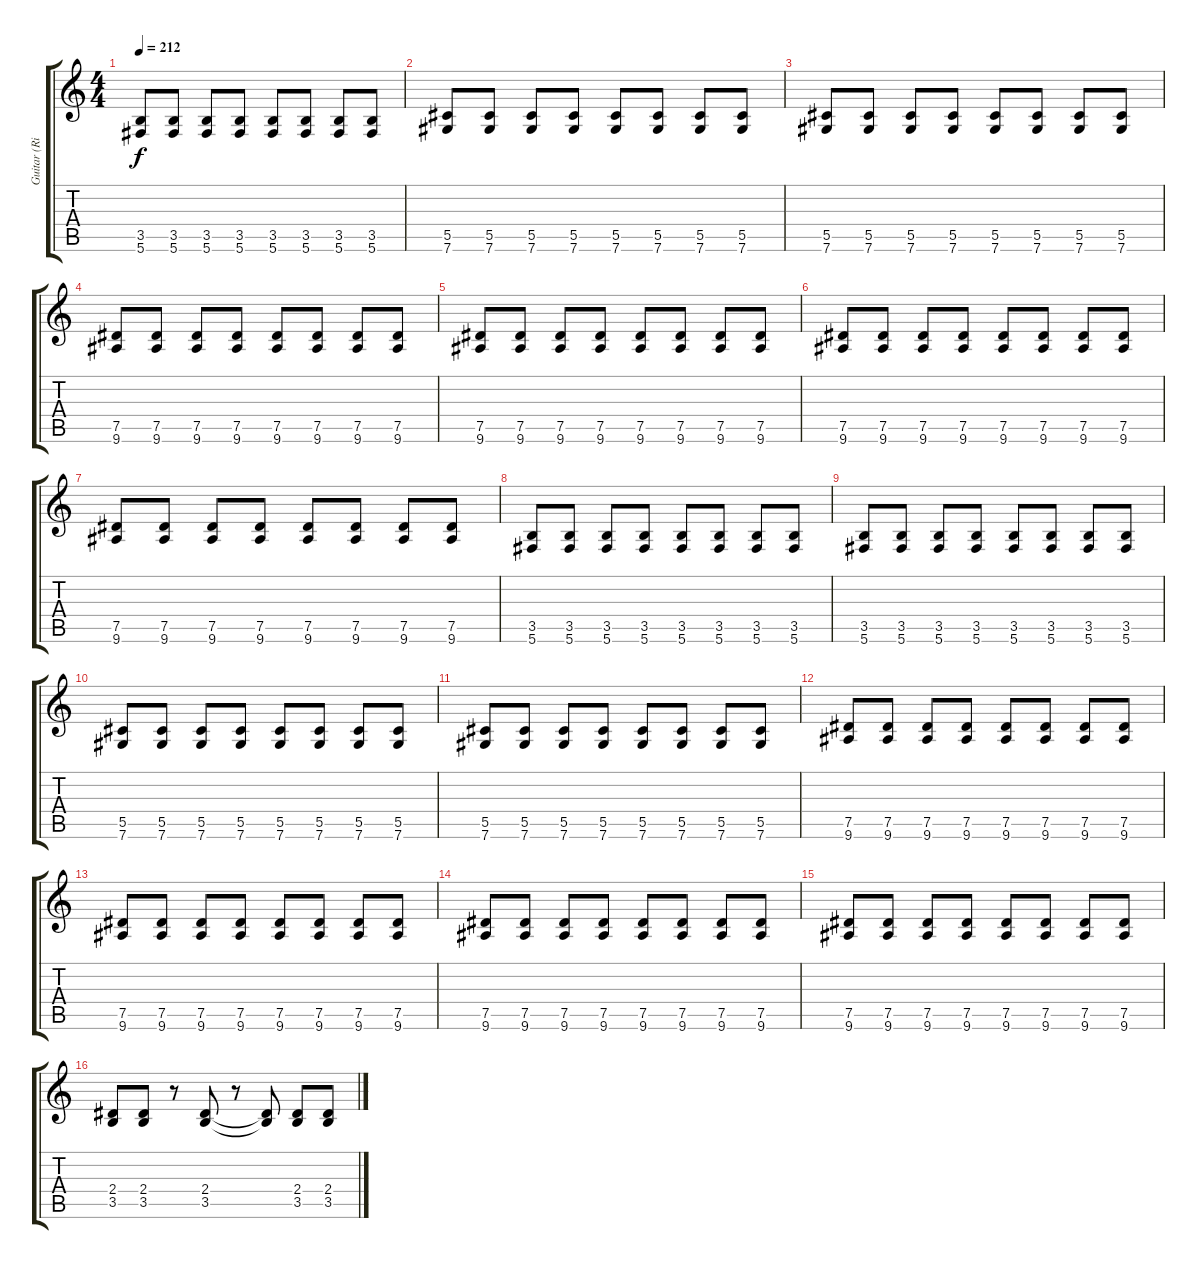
\track ("Guitar (Ric)" "Guitar (Ri") {instrument distortionguitar}
\staff {score tabs}
\tuning (Eb4 Bb3 Gb3 Db3 Ab2 Db2) {hide}
\ts (4 4)
\tempo 212
\clef g2
\ks c
(3.5 5.6).8{dy f} (3.5 5.6).8 (3.5 5.6).8 (3.5 5.6).8 (3.5 5.6).8 (3.5 5.6).8 (3.5 5.6).8 (3.5 5.6).8 |
(5.5 7.6).8 (5.5 7.6).8 (5.5 7.6).8 (5.5 7.6).8 (5.5 7.6).8 (5.5 7.6).8 (5.5 7.6).8 (5.5 7.6).8 |
(5.5 7.6).8 (5.5 7.6).8 (5.5 7.6).8 (5.5 7.6).8 (5.5 7.6).8 (5.5 7.6).8 (5.5 7.6).8 (5.5 7.6).8 |
(7.5 9.6).8 (7.5 9.6).8 (7.5 9.6).8 (7.5 9.6).8 (7.5 9.6).8 (7.5 9.6).8 (7.5 9.6).8 (7.5 9.6).8 |
(7.5 9.6).8 (7.5 9.6).8 (7.5 9.6).8 (7.5 9.6).8 (7.5 9.6).8 (7.5 9.6).8 (7.5 9.6).8 (7.5 9.6).8 |
(7.5 9.6).8 (7.5 9.6).8 (7.5 9.6).8 (7.5 9.6).8 (7.5 9.6).8 (7.5 9.6).8 (7.5 9.6).8 (7.5 9.6).8 |
(7.5 9.6).8 (7.5 9.6).8 (7.5 9.6).8 (7.5 9.6).8 (7.5 9.6).8 (7.5 9.6).8 (7.5 9.6).8 (7.5 9.6).8 |
(3.5 5.6).8 (3.5 5.6).8 (3.5 5.6).8 (3.5 5.6).8 (3.5 5.6).8 (3.5 5.6).8 (3.5 5.6).8 (3.5 5.6).8 |
(3.5 5.6).8 (3.5 5.6).8 (3.5 5.6).8 (3.5 5.6).8 (3.5 5.6).8 (3.5 5.6).8 (3.5 5.6).8 (3.5 5.6).8 |
(5.5 7.6).8 (5.5 7.6).8 (5.5 7.6).8 (5.5 7.6).8 (5.5 7.6).8 (5.5 7.6).8 (5.5 7.6).8 (5.5 7.6).8 |
(5.5 7.6).8 (5.5 7.6).8 (5.5 7.6).8 (5.5 7.6).8 (5.5 7.6).8 (5.5 7.6).8 (5.5 7.6).8 (5.5 7.6).8 |
(7.5 9.6).8 (7.5 9.6).8 (7.5 9.6).8 (7.5 9.6).8 (7.5 9.6).8 (7.5 9.6).8 (7.5 9.6).8 (7.5 9.6).8 |
(7.5 9.6).8 (7.5 9.6).8 (7.5 9.6).8 (7.5 9.6).8 (7.5 9.6).8 (7.5 9.6).8 (7.5 9.6).8 (7.5 9.6).8 |
(7.5 9.6).8 (7.5 9.6).8 (7.5 9.6).8 (7.5 9.6).8 (7.5 9.6).8 (7.5 9.6).8 (7.5 9.6).8 (7.5 9.6).8 |
(7.5 9.6).8 (7.5 9.6).8 (7.5 9.6).8 (7.5 9.6).8 (7.5 9.6).8 (7.5 9.6).8 (7.5 9.6).8 (7.5 9.6).8 |
(2.4 3.5).8 (2.4 3.5).8 r.8 (2.4 3.5).8 r.8 (2.4{t} 3.5{t}).8 (2.4 3.5).8 (2.4 3.5).8
